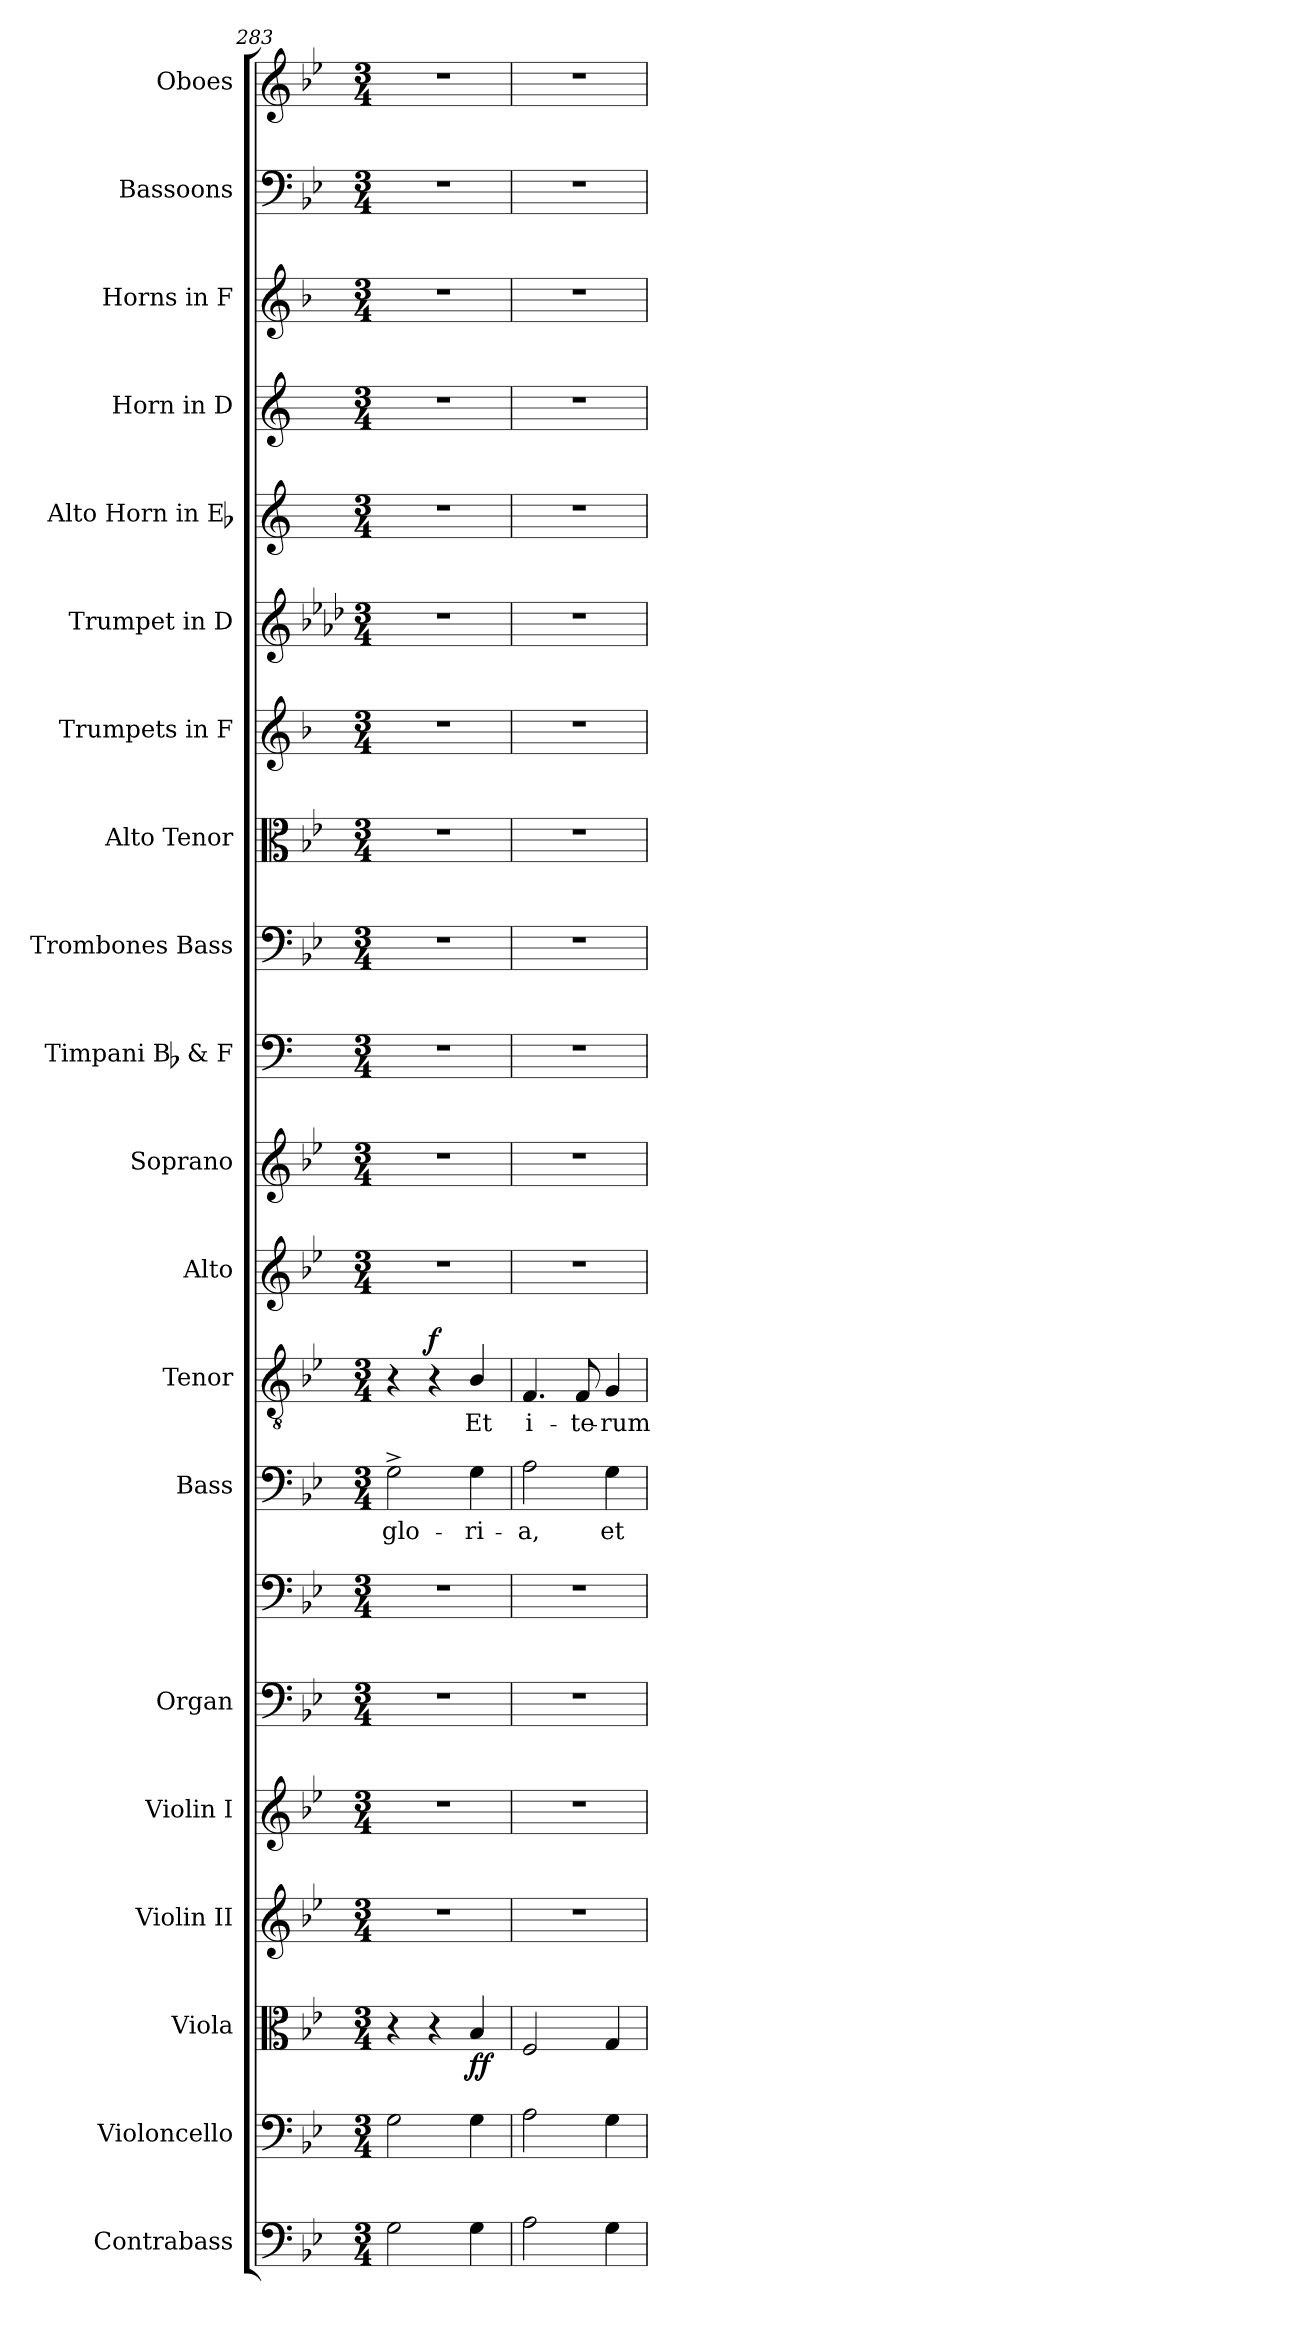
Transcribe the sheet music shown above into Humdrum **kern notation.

**kern	**kern	**kern	**dynam	**kern	**kern	**kern	**kern	**kern	**text	**kern	**text	**dynam	**kern	**kern	**kern	**kern	**kern	**kern	**kern	**kern	**kern	**kern	**kern	**kern
*part20	*part19	*part18	*part18	*part17	*part16	*part15	*part15	*part14	*part14	*part13	*part13	*part13	*part12	*part11	*part10	*part9	*part8	*part7	*part6	*part5	*part4	*part3	*part2	*part1
*staff21	*staff20	*staff19	*staff19	*staff18	*staff17	*staff16	*staff15	*staff14	*staff14	*staff13	*staff13	*staff13	*staff12	*staff11	*staff10	*staff9	*staff8	*staff7	*staff6	*staff5	*staff4	*staff3	*staff2	*staff1
*I"Contrabass	*I"Violoncello	*I"Viola	*	*I"Violin II	*I"Violin I	*I"Organ	*	*I"Bass	*	*I"Tenor	*	*	*I"Alto	*I"Soprano	*I"Timpani Bb & F	*I"Trombones  Bass	*I"Alto Tenor	*I"Trumpets in F	*I"Trumpet in D	*I"Alto Horn in Eb	*I"Horn in D	*I"Horns in F	*I"Bassoons	*I"Oboes
*I'Cb.	*I'Vc.	*I'Vla.	*	*I'Vln. II	*I'Vln. I	*I'Org.	*	*I'B.	*	*I'T.	*	*	*I'A.	*I'S.	*I'Timp.	*	*	*	*	*	*	*I'Hn.	*I'Bsn.	*I'Ob.
*clefF4	*clefF4	*clefC3	*	*clefG2	*clefG2	*clefF4	*clefF4	*clefF4	*	*clefGv2	*	*	*clefG2	*clefG2	*clefF4	*clefF4	*clefC3	*clefG2	*clefG2	*clefG2	*clefG2	*clefG2	*clefF4	*clefG2
*ITrd7c12	*	*	*	*	*	*	*	*	*	*ITrd7c12	*	*	*	*	*	*	*	*ITrd4c7	*ITrd-1c-2	*ITrd5c8	*ITrd6c10	*ITrd4c7	*	*
*k[b-e-]	*k[b-e-]	*k[b-e-]	*	*k[b-e-]	*k[b-e-]	*k[b-e-]	*k[b-e-]	*k[b-e-]	*	*k[b-e-]	*	*	*k[b-e-]	*k[b-e-]	*k[]	*k[b-e-]	*k[b-e-]	*k[b-e-]	*k[b-e-]	*k[f#c#g#d#]	*k[f#c#]	*k[b-e-]	*k[b-e-]	*k[b-e-]
*B-:	*B-:	*B-:	*	*B-:	*B-:	*B-:	*B-:	*B-:	*	*B-:	*	*	*B-:	*B-:	*C:	*B-:	*B-:	*B-:	*B-:	*E:	*D:	*B-:	*B-:	*B-:
*M3/4	*M3/4	*M3/4	*	*M3/4	*M3/4	*M3/4	*M3/4	*M3/4	*	*M3/4	*	*	*M3/4	*M3/4	*M3/4	*M3/4	*M3/4	*M3/4	*M3/4	*M3/4	*M3/4	*M3/4	*M3/4	*M3/4
=283	=283	=283	=283	=283	=283	=283	=283	=283	=283	=283	=283	=283	=283	=283	=283	=283	=283	=283	=283	=283	=283	=283	=283	=283
!	!	!	!	!LO:N:vis=1	!LO:N:vis=1	!LO:N:vis=1	!LO:N:vis=1	!	!	!	!	!	!	!	!	!	!	!	!	!	!	!	!	!
!	!	!	!	!	!	!	!	!	!LO:LY:b:color=#000000	!	!	!	!LO:N:vis=1	!LO:N:vis=1	!LO:N:vis=1	!LO:N:vis=1	!LO:N:vis=1	!LO:N:vis=1	!LO:N:vis=1	!LO:N:vis=1	!LO:N:vis=1	!LO:N:vis=1	!LO:N:vis=1	!LO:N:vis=1
2GGi\	2Gi\	4r	.	2.r	2.r	2.r	2.r	2G^i\	glo-	4r	.	.	2.r	2.r	2.r	2.r	2.r	2.r	2.r	2.r	2.r	2.r	2.r	2.r
.	.	4r	.	.	.	.	.	.	.	4r	.	f	.	.	.	.	.	.	.	.	.	.	.	.
!	!	!	!	!	!	!	!	!	!LO:LY:b:color=#000000	!	!	!	!	!	!	!	!	!	!	!	!	!	!	!
!	!	!	!	!	!	!	!	!	!	!	!LO:LY:b:color=#000000	!	!	!	!	!	!	!	!	!	!	!	!	!
4GGi\	4Gi\	4B-i/	ff	.	.	.	.	4Gi\	-ri-	4BB-i/	Et	.	.	.	.	.	.	.	.	.	.	.	.	.
=284	=284	=284	=284	=284	=284	=284	=284	=284	=284	=284	=284	=284	=284	=284	=284	=284	=284	=284	=284	=284	=284	=284	=284	=284
!	!	!	!	!LO:N:vis=1	!LO:N:vis=1	!LO:N:vis=1	!LO:N:vis=1	!	!	!	!	!	!	!	!	!	!	!	!	!	!	!	!	!
!	!	!	!	!	!	!	!	!	!LO:LY:b:color=#000000	!	!	!	!	!	!	!	!	!	!	!	!	!	!	!
!	!	!	!	!	!	!	!	!	!	!	!LO:LY:b:color=#000000	!	!LO:N:vis=1	!LO:N:vis=1	!LO:N:vis=1	!LO:N:vis=1	!LO:N:vis=1	!LO:N:vis=1	!LO:N:vis=1	!LO:N:vis=1	!LO:N:vis=1	!LO:N:vis=1	!LO:N:vis=1	!LO:N:vis=1
2AAi\	2Ai\	2Fi/	.	2.r	2.r	2.r	2.r	2Ai\	-a,	4.FFi/	i-	.	2.r	2.r	2.r	2.r	2.r	2.r	2.r	2.r	2.r	2.r	2.r	2.r
!	!	!	!	!	!	!	!	!	!	!	!LO:LY:b:color=#000000	!	!	!	!	!	!	!	!	!	!	!	!	!
.	.	.	.	.	.	.	.	.	.	8FFi/	-te-	.	.	.	.	.	.	.	.	.	.	.	.	.
!	!	!	!	!	!	!	!	!	!LO:LY:b:color=#000000	!	!	!	!	!	!	!	!	!	!	!	!	!	!	!
!	!	!	!	!	!	!	!	!	!	!	!LO:LY:b:color=#000000	!	!	!	!	!	!	!	!	!	!	!	!	!
4GGi\	4Gi\	4Gi/	.	.	.	.	.	4Gi\	et	4GGi/	-rum	.	.	.	.	.	.	.	.	.	.	.	.	.
=	=	=	=	=	=	=	=	=	=	=	=	=	=	=	=	=	=	=	=	=	=	=	=	=
*-	*-	*-	*-	*-	*-	*-	*-	*-	*-	*-	*-	*-	*-	*-	*-	*-	*-	*-	*-	*-	*-	*-	*-	*-
